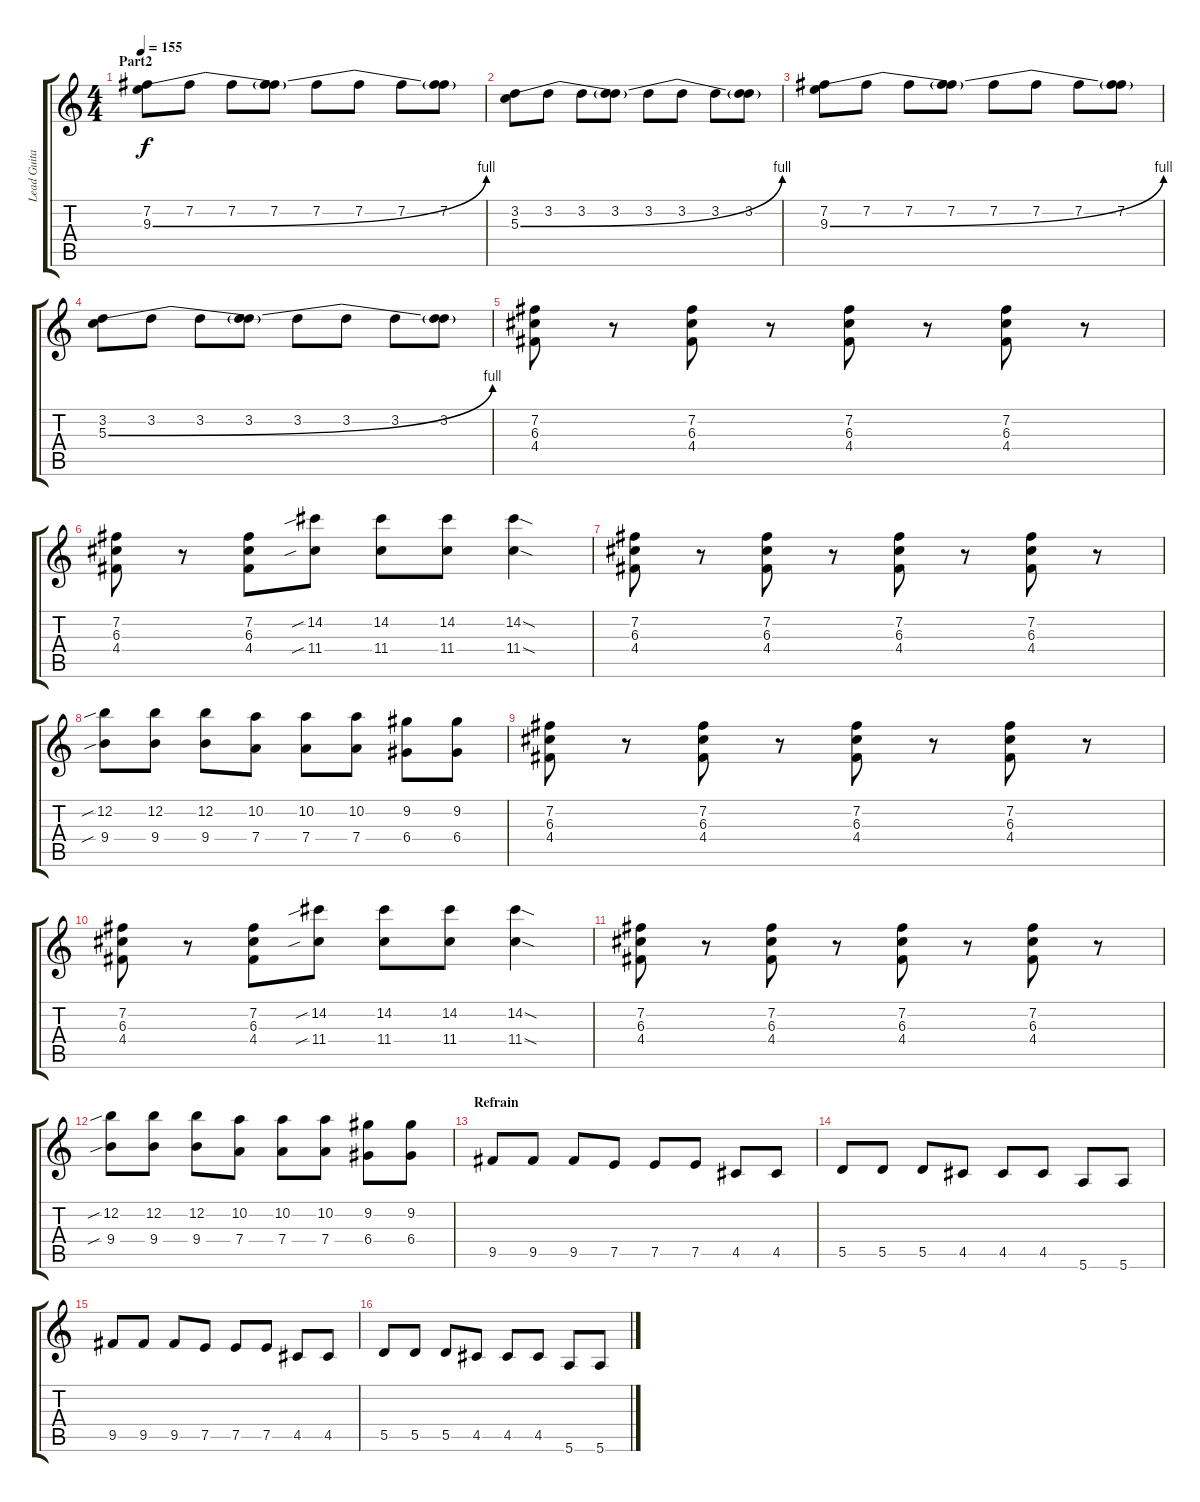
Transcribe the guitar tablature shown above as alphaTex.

\track ("Lead Guitar" "Lead Guita") {instrument overdrivenguitar}
\staff {score tabs}
\tuning (E4 B3 G3 D3 A2 E2) {hide}
\ts (4 4)
\section ("" "Part2")
\tempo 155
\clef g2
\ks c
(7.2 9.3{be (bend 0 0 60 4)}).8{dy f} 7.2.8 7.2.8 (7.2 9.3{t}).8 7.2.8 7.2.8 7.2.8 (7.2 9.3{t}).8 |
(3.2 5.3{be (bend 0 0 60 4)}).8 3.2.8 3.2.8 (3.2 5.3{t}).8 3.2.8 3.2.8 3.2.8 (3.2 5.3{t}).8 |
(7.2 9.3{be (bend 0 0 60 4)}).8 7.2.8 7.2.8 (7.2 9.3{t}).8 7.2.8 7.2.8 7.2.8 (7.2 9.3{t}).8 |
(3.2 5.3{be (bend 0 0 60 4)}).8 3.2.8 3.2.8 (3.2 5.3{t}).8 3.2.8 3.2.8 3.2.8 (3.2 5.3{t}).8 |
(7.2 6.3 4.4).8 r.8 (7.2 6.3 4.4).8 r.8 (7.2 6.3 4.4).8 r.8 (7.2 6.3 4.4).8 r.8 |
(7.2 6.3 4.4).8 r.8 (7.2 6.3 4.4).8 (14.2{sib} 11.4{sib}).8 (14.2 11.4).8 (14.2 11.4).8 (14.2{sod} 11.4{sod}).4 |
(7.2 6.3 4.4).8 r.8 (7.2 6.3 4.4).8 r.8 (7.2 6.3 4.4).8 r.8 (7.2 6.3 4.4).8 r.8 |
(12.2{sib} 9.4{sib}).8 (12.2 9.4).8 (12.2 9.4).8 (10.2 7.4).8 (10.2 7.4).8 (10.2 7.4).8 (9.2 6.4).8 (9.2 6.4).8 |
(7.2 6.3 4.4).8 r.8 (7.2 6.3 4.4).8 r.8 (7.2 6.3 4.4).8 r.8 (7.2 6.3 4.4).8 r.8 |
(7.2 6.3 4.4).8 r.8 (7.2 6.3 4.4).8 (14.2{sib} 11.4{sib}).8 (14.2 11.4).8 (14.2 11.4).8 (14.2{sod} 11.4{sod}).4 |
(7.2 6.3 4.4).8 r.8 (7.2 6.3 4.4).8 r.8 (7.2 6.3 4.4).8 r.8 (7.2 6.3 4.4).8 r.8 |
(12.2{sib} 9.4{sib}).8 (12.2 9.4).8 (12.2 9.4).8 (10.2 7.4).8 (10.2 7.4).8 (10.2 7.4).8 (9.2 6.4).8 (9.2 6.4).8 |
\section ("" "Refrain")
9.5.8 9.5.8 9.5.8 7.5.8 7.5.8 7.5.8 4.5.8 4.5.8 |
5.5.8 5.5.8 5.5.8 4.5.8 4.5.8 4.5.8 5.6.8 5.6.8 |
9.5.8 9.5.8 9.5.8 7.5.8 7.5.8 7.5.8 4.5.8 4.5.8 |
5.5.8 5.5.8 5.5.8 4.5.8 4.5.8 4.5.8 5.6.8 5.6.8
